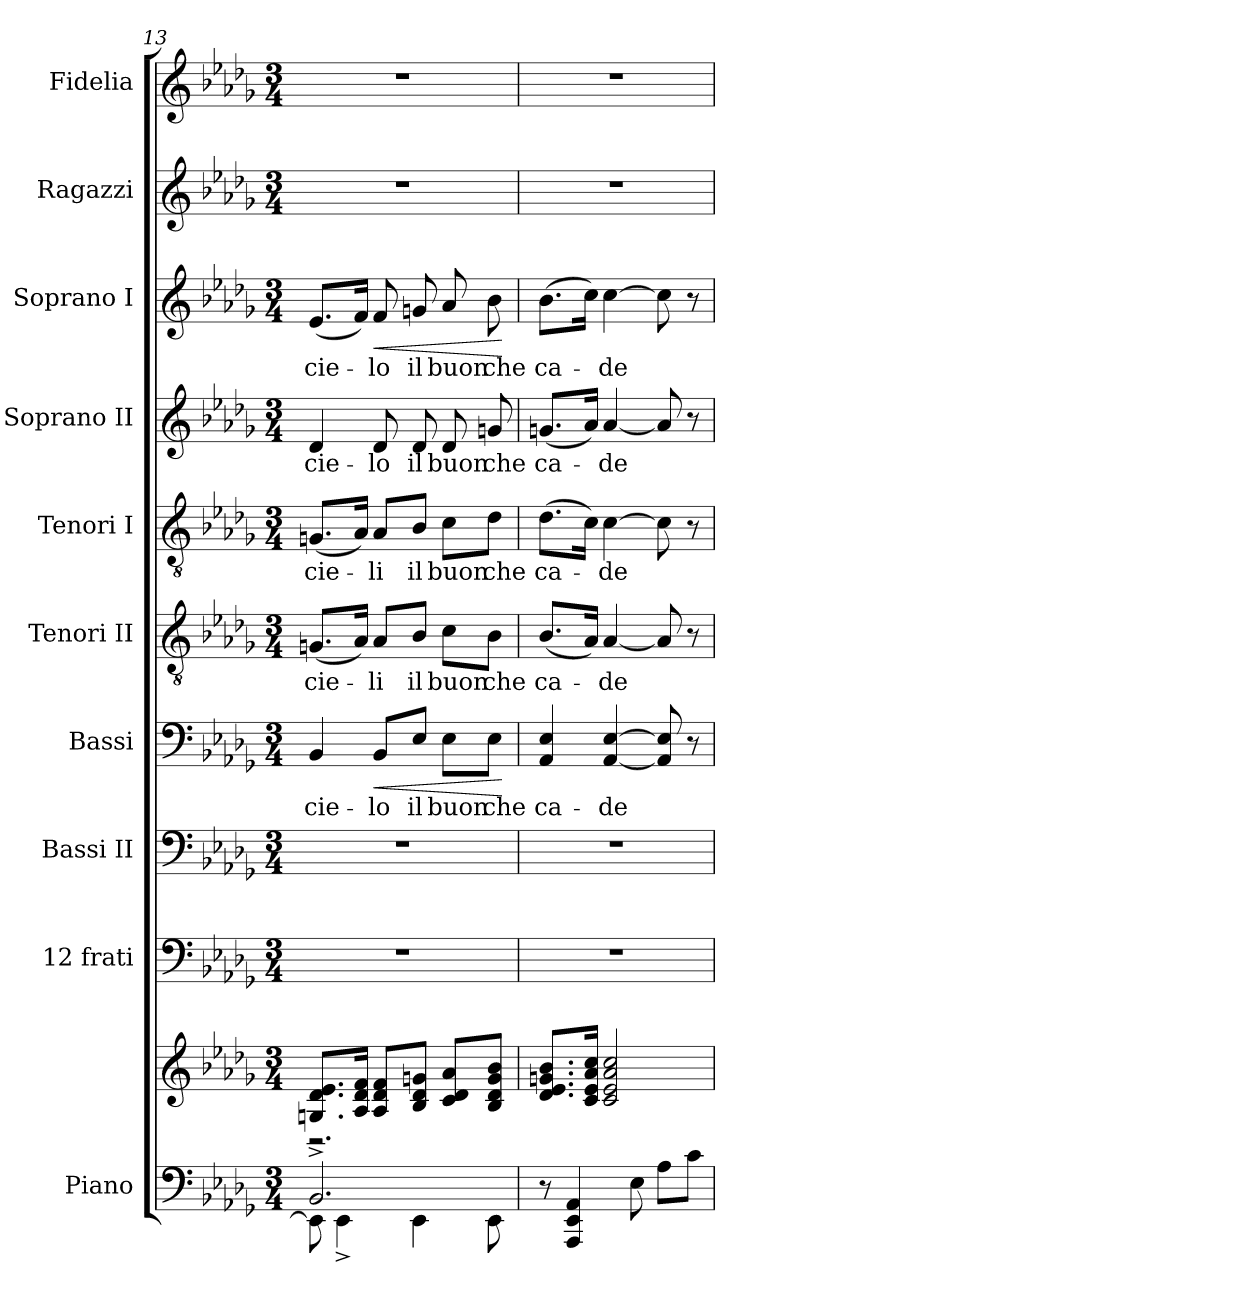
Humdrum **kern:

**kern	**kern	**kern	**kern	**kern	**text	**dynam	**kern	**text	**kern	**text	**kern	**text	**kern	**text	**dynam	**kern	**kern
*part10	*part10	*part9	*part8	*part7	*part7	*part7	*part6	*part6	*part5	*part5	*part4	*part4	*part3	*part3	*part3	*part2	*part1
*staff11	*staff10	*staff9	*staff8	*staff7	*staff7	*staff7	*staff6	*staff6	*staff5	*staff5	*staff4	*staff4	*staff3	*staff3	*staff3	*staff2	*staff1
*I"Piano	*	*I"12 frati	*I"Bassi II	*I"Bassi	*	*	*I"Tenori II	*	*I"Tenori I	*	*I"Soprano II	*	*I"Soprano I	*	*	*I"Ragazzi	*I"Fidelia
*I'Pno.	*	*I'12 f.	*I'B.II	*I'B.	*	*	*I'T.II	*	*I'T.I	*	*I'S.II	*	*I'S.I	*	*	*I'Rzi.	*I'F.
!!LO:PB:g=z
*clefF4	*clefG2	*clefF4	*clefF4	*clefF4	*	*	*clefGv2	*	*clefGv2	*	*clefG2	*	*clefG2	*	*	*clefG2	*clefG2
*k[b-e-a-d-g-]	*k[b-e-a-d-g-]	*k[b-e-a-d-g-]	*k[b-e-a-d-g-]	*k[b-e-a-d-g-]	*	*	*k[b-e-a-d-g-]	*	*k[b-e-a-d-g-]	*	*k[b-e-a-d-g-]	*	*k[b-e-a-d-g-]	*	*	*k[b-e-a-d-g-]	*k[b-e-a-d-g-]
*M3/4	*M3/4	*M3/4	*M3/4	*M3/4	*	*	*M3/4	*	*M3/4	*	*M3/4	*	*M3/4	*	*	*M3/4	*M3/4
=13	=13	=13	=13	=13	=13	=13	=13	=13	=13	=13	=13	=13	=13	=13	=13	=13	=13
*^	*^	*	*	*	*	*	*	*	*	*	*	*	*	*	*	*	*
!	!	!	!	!	!	!	!LO:LY:b	!	!	!LO:LY:b	!	!LO:LY:b	!	!LO:LY:b	!	!LO:LY:b	!	!	!
2.BB-^/	8EE-\]	8.Gn/ 8.d-/ 8.e-/L	2.r	2.r	2.r	4BB-/	cie-	.	(<8.Gn/L	cie-	(<8.Gn/L	cie-	4d-/	cie-	(<8.e-/L	cie-	.	2.r	2.r
.	4EE-^\	.	.	.	.	.	.	.	.	.	.	.	.	.	.	.	.	.	.
.	.	16A-/ 16d-/ 16f/Jk	.	.	.	.	.	.	16A-/Jk)	.	16A-/Jk)	.	.	.	16f/Jk)	.	.	.	.
!	!	!	!	!	!	!	!LO:LY:b	!LO:HP:b	!	!LO:LY:b	!	!LO:LY:b	!	!LO:LY:b	!	!LO:LY:b	!LO:HP:b	!	!
.	.	8A-/ 8d-/ 8f/L	.	.	.	8BB-/L	-lo	<	8A-/L	-li	8A-/L	-li	8d-/	-lo	8f/	-lo	<	.	.
!	!	!	!	!	!	!	!LO:LY:b	!	!	!LO:LY:b	!	!LO:LY:b	!	!LO:LY:b	!	!LO:LY:b	!	!	!
.	4EE-\	8B-/ 8d-/ 8gn/J	.	.	.	8E-/J	il	.	8B-/J	il	8B-/J	il	8d-/	il	8gn/	il	.	.	.
!	!	!	!	!	!	!	!LO:LY:b	!	!	!LO:LY:b	!	!LO:LY:b	!	!LO:LY:b	!	!LO:LY:b	!	!	!
.	.	8c/ 8d-/ 8a-/L	.	.	.	8E-\L	buon	.	8c\L	buon	8c\L	buon	8d-/	buon	8a-/	buon	.	.	.
!	!	!	!	!	!	!	!LO:LY:b	!	!	!LO:LY:b	!	!LO:LY:b	!	!LO:LY:b	!	!LO:LY:b	!	!	!
.	8EE-\	8B-/ 8d-/ 8g/ 8b-/J	.	.	.	8E-\J	che	.	8B-\J	che	8d-\J	che	8gn/	che	8b-\	che	.	.	.
*v	*v	*	*	*	*	*	*	*	*	*	*	*	*	*	*	*	*	*	*
*	*v	*v	*	*	*	*	*	*	*	*	*	*	*	*	*	*	*	*
.	.	.	.	.	.	[	.	.	.	.	.	.	.	.	[	.	.
=14	=14	=14	=14	=14	=14	=14	=14	=14	=14	=14	=14	=14	=14	=14	=14	=14	=14
!	!	!	!	!	!LO:LY:b	!	!	!LO:LY:b	!	!LO:LY:b	!	!LO:LY:b	!	!LO:LY:b	!	!	!
8r	8.d-/ 8.e-/ 8.gn/ 8.b-/L	2.r	2.r	4AA-/ 4E-/	ca-	.	(<8.B-/L	ca-	(>8.d-\L	ca-	(<8.gn/L	ca-	(>8.b-\L	ca-	.	2.r	2.r
4AAA-/ 4EE-/ 4AA-/	.	.	.	.	.	.	.	.	.	.	.	.	.	.	.	.	.
.	16c/ 16e-/ 16a-/ 16cc/Jk	.	.	.	.	.	16A-/Jk)	.	16c\Jk)	.	16a-/Jk)	.	16cc\Jk)	.	.	.	.
!	!	!	!	!	!LO:LY:b	!	!	!LO:LY:b	!	!LO:LY:b	!	!LO:LY:b	!	!LO:LY:b	!	!	!
.	2c/ 2e-/ 2a-/ 2cc/	.	.	[4AA-/ [4E-/	-de	.	[4A-/	-de	[4c\	-de	[4a-/	-de	[4cc\	-de	.	.	.
8E-\	.	.	.	.	.	.	.	.	.	.	.	.	.	.	.	.	.
8A-\L	.	.	.	8AA-/] 8E-/]	.	.	8A-/]	.	8c\]	.	8a-/]	.	8cc\]	.	.	.	.
8c\J	.	.	.	8r	.	.	8r	.	8r	.	8r	.	8r	.	.	.	.
=	=	=	=	=	=	=	=	=	=	=	=	=	=	=	=	=	=
*-	*-	*-	*-	*-	*-	*-	*-	*-	*-	*-	*-	*-	*-	*-	*-	*-	*-
